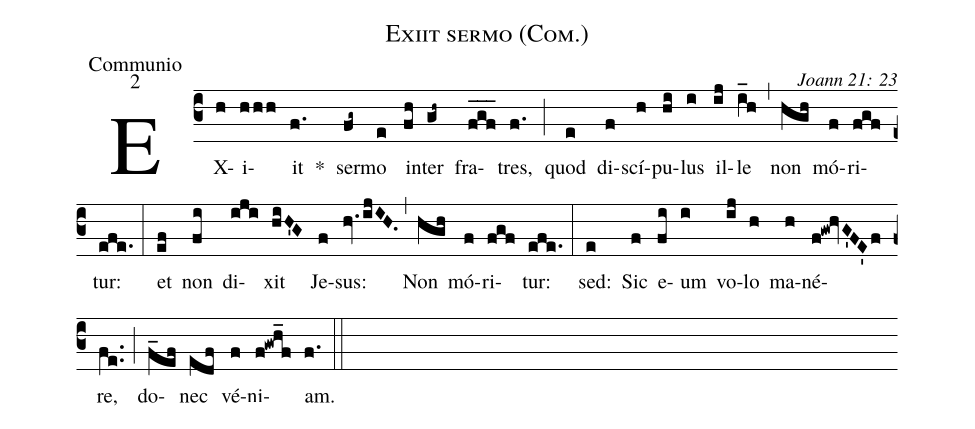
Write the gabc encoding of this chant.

name: Exiit sermo (Com.);
office-part: Communio;
mode: 2;
commentary: Joann 21: 23;
%%
(c3) EX(h)i(hhh)it(f.) *() ser(fg~)mo(e) in(fh)ter(gh~) fra(fgf___)tres,(f.) (;) quod(e) di(f)scí(h)pu(hi)lus(i) il(ij)le(i_h) (,) non(hgh) mó(f)ri(fgf)tur:(efe.) (:)
et(ef) non(fi) di(iji)xit(hiH'G) Je(f)sus:(hv.ijIH.) (,) Non(hgh) mó(f)ri(fgf)tur:(efe.) (:)
sed:(e) Sic(f) e(fi)um(i) vo(ij)lo(h) ma(h)né(f!gw!hvG'FE'f)re,(fe..) (;) do(f_ef)nec(edf) vé(f)ni(f!gwh_f)am.(f.) (::)
